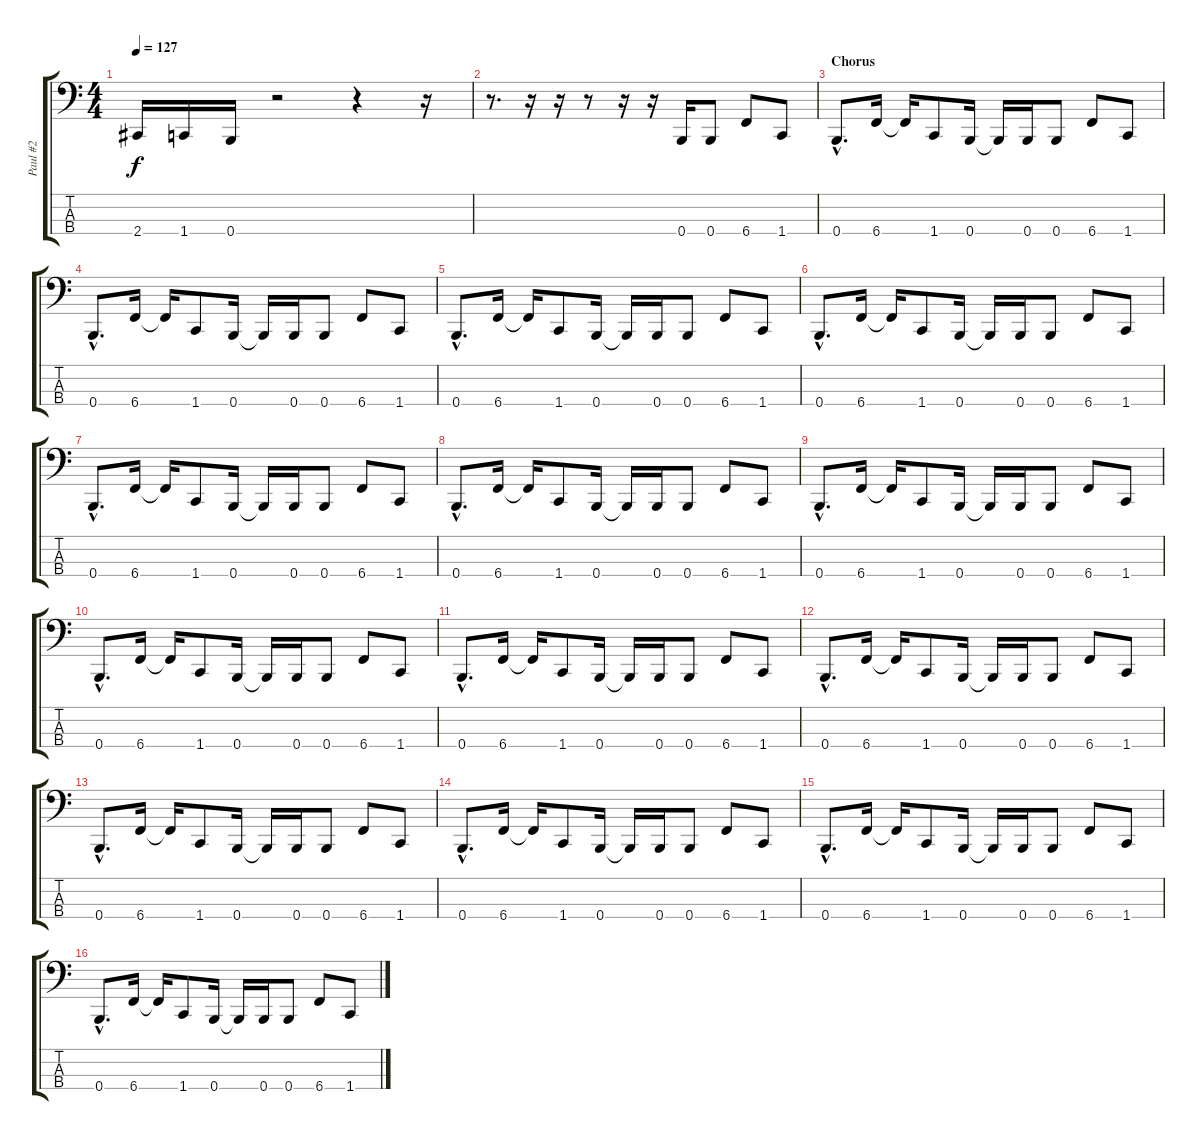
\track ("Paul #2" "Paul #2") {instrument electricbasspick}
\staff {score tabs}
\tuning (E2 B1 Gb1 B0) {hide}
\ts (4 4)
\tempo 127
\clef f4
\ks c
2.4.16{dy f} 1.4.16 0.4.16 r.2 r.4 r.16 |
r.8{d} r.16 r.16 r.8 r.16 r.16 0.4.16 0.4.8 6.4.8 1.4.8 |
\section ("" "Chorus")
0.4{hac}.8{d} 6.4.16 6.4{t}.16 1.4.8 0.4.16 0.4{t}.16 0.4.16 0.4.8 6.4.8 1.4.8 |
0.4{hac}.8{d} 6.4.16 6.4{t}.16 1.4.8 0.4.16 0.4{t}.16 0.4.16 0.4.8 6.4.8 1.4.8 |
0.4{hac}.8{d} 6.4.16 6.4{t}.16 1.4.8 0.4.16 0.4{t}.16 0.4.16 0.4.8 6.4.8 1.4.8 |
0.4{hac}.8{d} 6.4.16 6.4{t}.16 1.4.8 0.4.16 0.4{t}.16 0.4.16 0.4.8 6.4.8 1.4.8 |
0.4{hac}.8{d} 6.4.16 6.4{t}.16 1.4.8 0.4.16 0.4{t}.16 0.4.16 0.4.8 6.4.8 1.4.8 |
0.4{hac}.8{d} 6.4.16 6.4{t}.16 1.4.8 0.4.16 0.4{t}.16 0.4.16 0.4.8 6.4.8 1.4.8 |
0.4{hac}.8{d} 6.4.16 6.4{t}.16 1.4.8 0.4.16 0.4{t}.16 0.4.16 0.4.8 6.4.8 1.4.8 |
0.4{hac}.8{d} 6.4.16 6.4{t}.16 1.4.8 0.4.16 0.4{t}.16 0.4.16 0.4.8 6.4.8 1.4.8 |
0.4{hac}.8{d} 6.4.16 6.4{t}.16 1.4.8 0.4.16 0.4{t}.16 0.4.16 0.4.8 6.4.8 1.4.8 |
0.4{hac}.8{d} 6.4.16 6.4{t}.16 1.4.8 0.4.16 0.4{t}.16 0.4.16 0.4.8 6.4.8 1.4.8 |
0.4{hac}.8{d} 6.4.16 6.4{t}.16 1.4.8 0.4.16 0.4{t}.16 0.4.16 0.4.8 6.4.8 1.4.8 |
0.4{hac}.8{d} 6.4.16 6.4{t}.16 1.4.8 0.4.16 0.4{t}.16 0.4.16 0.4.8 6.4.8 1.4.8 |
0.4{hac}.8{d} 6.4.16 6.4{t}.16 1.4.8 0.4.16 0.4{t}.16 0.4.16 0.4.8 6.4.8 1.4.8 |
0.4{hac}.8{d} 6.4.16 6.4{t}.16 1.4.8 0.4.16 0.4{t}.16 0.4.16 0.4.8 6.4.8 1.4.8
